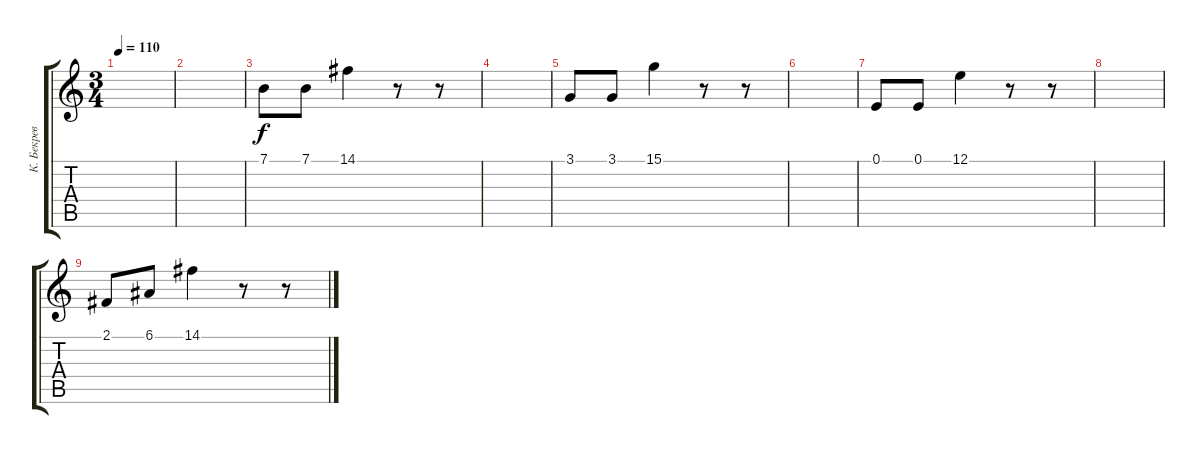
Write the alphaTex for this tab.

\track ("К. Бекрев" "К. Бекрев") {instrument koto}
\staff {score tabs}
\tuning (E4 B3 G3 D3 A2 E2) {hide}
\ts (3 4)
\tempo 110
\clef g2
\ks c
|
|
7.1.8 7.1.8 14.1.4 r.8 r.8 |
|
3.1.8 3.1.8 15.1.4 r.8 r.8 |
|
0.1.8 0.1.8 12.1.4 r.8 r.8 |
|
2.1.8 6.1.8 14.1.4 r.8 r.8
